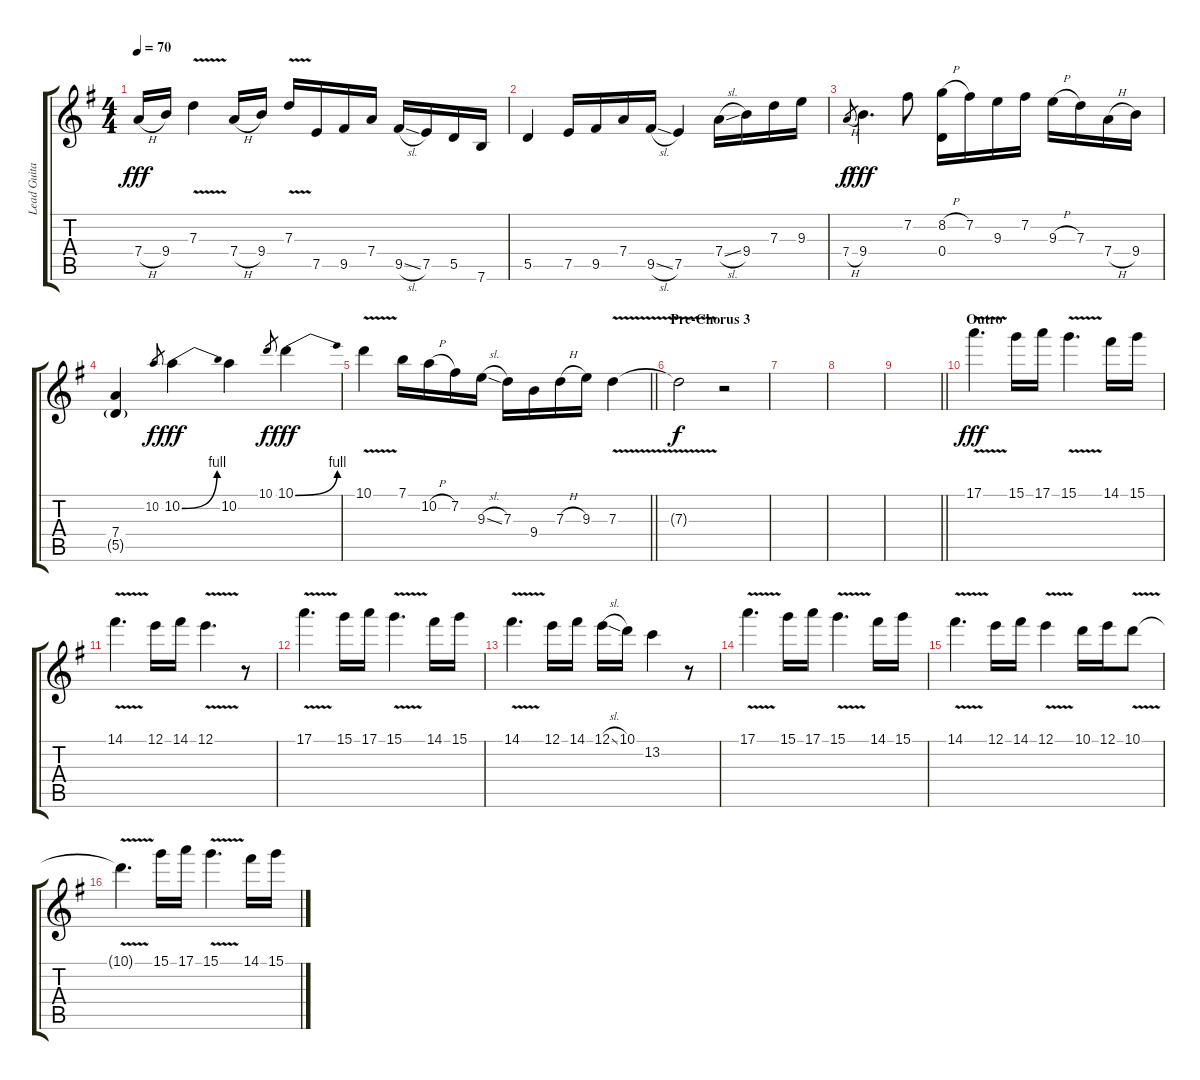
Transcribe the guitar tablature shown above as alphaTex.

\track ("Lead Guitar: Drew Abbott" "Lead Guita") {instrument distortionguitar}
\staff {score tabs}
\tuning (E4 B3 G3 D3 A2 E2) {hide}
\ts (4 4)
\tempo 70
\clef g2
\ks g
7.4{h}.16{dy fff} 9.4.16 7.3{v}.4 7.4{h}.16 9.4.16 7.3{v}.16 7.5.16 9.5.16 7.4.16 9.5{sl}.16 7.5.16 5.5.16 7.6.16 |
5.5.4 7.5.16 9.5.16 7.4.16 9.5{sl}.16 7.5.4 7.4{sl}.16 9.4.16 7.3.16 9.3.16 |
7.4{h}.8{gr dy f} 9.4.4{d dy fff} 7.2.8 (8.2{h} 0.4).16 7.2.16 9.3.16 7.2.16 9.3{h}.16 7.3.16 7.4{h}.16 9.4.16 |
(7.4 5.5{g}).4 10.2.8{gr dy f} 10.2{be (bend 0 0 60 4)}.4{dy fff} 10.2.4 10.1.8{gr dy f} 10.1{be (bend 0 0 60 4)}.4{dy fff} |
\barLineRight lightlight
10.1{v}.4 7.1.16 10.2{h}.16 7.2.16 9.3{sl}.16 7.3.16 9.4.16 7.3{h}.16 9.3.16 7.3{v}.4 |
\section ("" "Pre-Chorus 3")
7.3{t}.2{dy f} r.2 |
|
|
\barLineRight lightlight
|
\section ("" "Outro")
17.1{v}.4{d dy fff} 15.1.16 17.1.16 15.1{v}.4{d} 14.1.16 15.1.16 |
14.1{v}.4{d} 12.1.16 14.1.16 12.1{v}.4{d} r.8 |
17.1{v}.4{d} 15.1.16 17.1.16 15.1{v}.4{d} 14.1.16 15.1.16 |
14.1{v}.4{d} 12.1.16 14.1.16 12.1{sl}.16 10.1.16 13.2.4 r.8 |
17.1{v}.4{d} 15.1.16 17.1.16 15.1{v}.4{d} 14.1.16 15.1.16 |
14.1{v}.4{d} 12.1.16 14.1.16 12.1{v}.4 10.1.16 12.1.16 10.1{v}.8 |
10.1{v t}.4{d} 15.1.16 17.1.16 15.1{v}.4{d} 14.1.16 15.1.16
